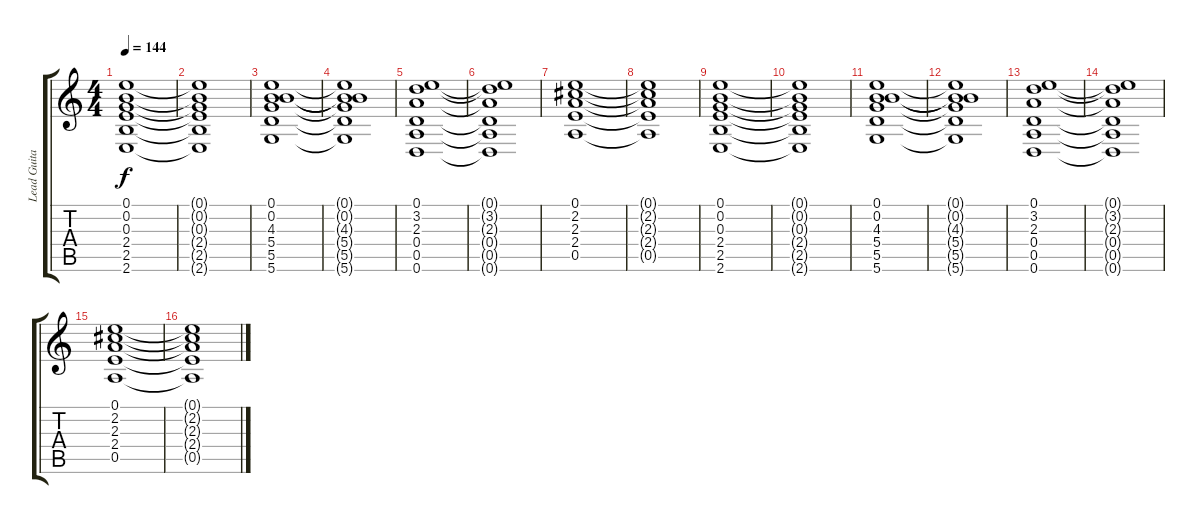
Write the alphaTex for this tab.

\track ("Lead Guitar" "Lead Guita") {instrument distortionguitar}
\staff {score tabs}
\tuning (E4 B3 G3 D3 A2 D2) {hide}
\ts (4 4)
\tempo 144
\clef g2
\ks c
(0.1 0.2 0.3 2.4 2.5 2.6).1{dy f} |
(0.1{t} 0.2{t} 0.3{t} 2.4{t} 2.5{t} 2.6{t}).1 |
(0.1 0.2 4.3 5.4 5.5 5.6).1 |
(0.1{t} 0.2{t} 4.3{t} 5.4{t} 5.5{t} 5.6{t}).1 |
(0.1 3.2 2.3 0.4 0.5 0.6).1 |
(0.1{t} 3.2{t} 2.3{t} 0.4{t} 0.5{t} 0.6{t}).1 |
(0.1 2.2 2.3 2.4 0.5).1 |
(0.1{t} 2.2{t} 2.3{t} 2.4{t} 0.5{t}).1 |
(0.1 0.2 0.3 2.4 2.5 2.6).1 |
(0.1{t} 0.2{t} 0.3{t} 2.4{t} 2.5{t} 2.6{t}).1 |
(0.1 0.2 4.3 5.4 5.5 5.6).1 |
(0.1{t} 0.2{t} 4.3{t} 5.4{t} 5.5{t} 5.6{t}).1 |
(0.1 3.2 2.3 0.4 0.5 0.6).1 |
(0.1{t} 3.2{t} 2.3{t} 0.4{t} 0.5{t} 0.6{t}).1 |
(0.1 2.2 2.3 2.4 0.5).1 |
(0.1{t} 2.2{t} 2.3{t} 2.4{t} 0.5{t}).1
